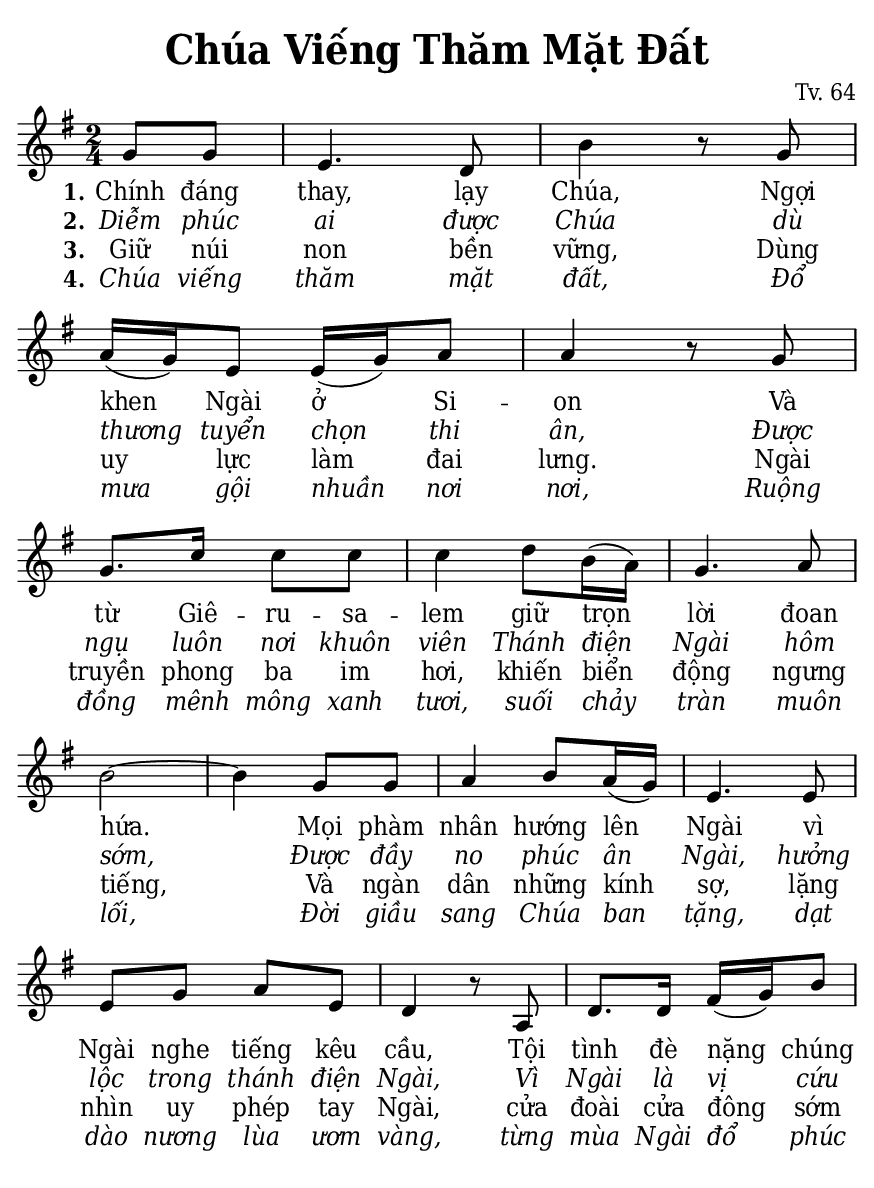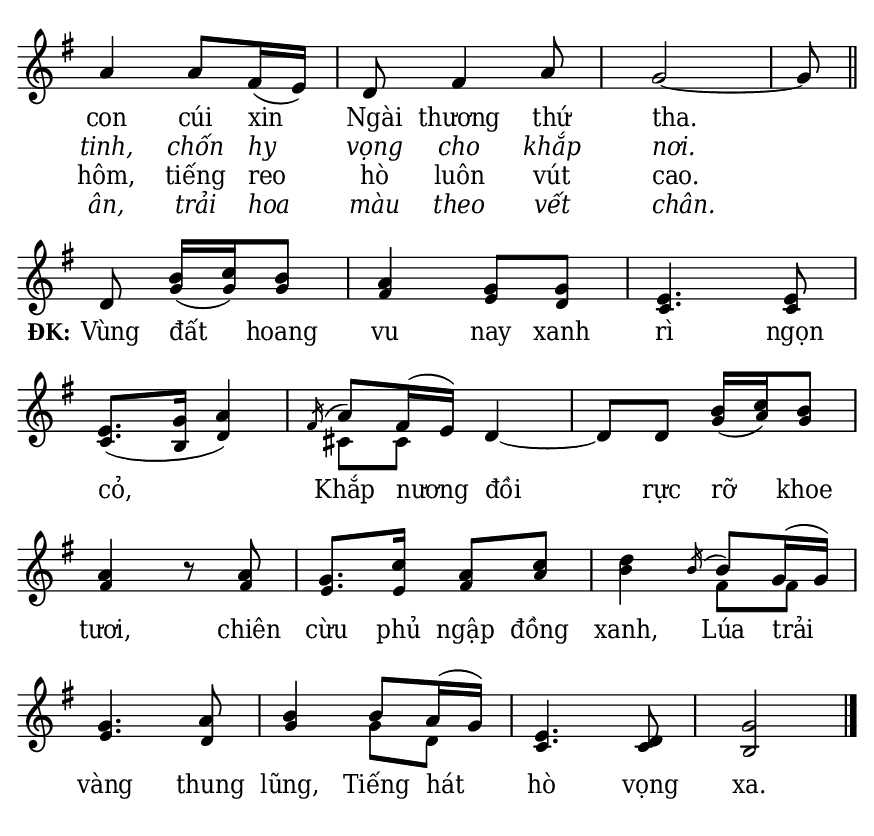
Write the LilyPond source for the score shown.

% Cài đặt chung\
\version "2.22.1"
\include "english.ly"

\header {
  title = \markup { \fontsize #1 "Chúa Viếng Thăm Mặt Đất" }
  composer = "Tv. 64"
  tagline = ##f
}

% Nhạc phiên khúc
nhacPhienKhucSop = \relative c'' {
  \partial 4 g8 g |
  e4. d8 |
  b'4 r8 g |
  a16 (g) e8 e16 (g) a8 |
  a4 r8 g |
  g8. c16 c8 c |
  c4 d8 b16 (a) |
  g4. a8 |
  b2 ~ |
  b4 g8 g |
  a4 b8 a16 (g) |
  e4. e8 |
  e g a e |
  d4 r8 a |
  d8. d16 fs (g) b8 |
  a4 a8 fs16 (e) |
  d8 fs4 a8 |
  g2 ~ |
  g8 \bar "||" \break
  
  d b'16 (c) b8 |
  a4 g8 g |
  e4. e8 |
  e8. (g16 a4) |
  \slashedGrace { fs16 ( } a8) fs16 (e) d4 ~ |
  d8 d b'16 (c) b8 |
  a4 r8 a |
  g8. c16 a8 c |
  d4 \slashedGrace { b16 ( } b8) g16 (g) |
  g4. a8 |
  b4 b8 a16 (g) |
  e4. d8 |
  g2 \bar "|."
}

nhacPhienKhucAlto = \relative c' {
  r4 |
  R2*17
  r8
  d8 g16 (g) g8 |
  fs4 e8 d |
  c4. c8 |
  c8. (b16 d4) |
  cs8 cs d4 ~ |
  d8 d g16 (a) g8 |
  fs4 r8 fs |
  e8. e16 fs8 a |
  b4 fs8 fs |
  e4. d8 |
  g4 g8 [d] |
  c4. c8 |
  b2
}

% Lời phiên khúc
loiPhienKhucSop = \lyrics {
  <<
    {
      \set stanza = "1."
      Chính đáng thay, lạy Chúa,
      Ngợi khen Ngài ở Si -- on
      Và từ Giê -- ru -- sa -- lem
      giữ trọn lời đoan hứa.
      Mọi phàm nhân hướng lên Ngài
      vì Ngài nghe tiếng kêu cầu,
      Tội tình đè nặng chúng con
      cúi xin Ngài thương thứ tha.
    }
    \new Lyrics {
	    \set associatedVoice = "beSop"
	    \set stanza = "2."
      \override Lyrics.LyricText.font-shape = #'italic
	    Diễm phúc ai được Chúa dù thương tuyển chọn thi ân,
	    Được ngụ luôn nơi khuôn viên Thánh điện Ngài hôm sớm,
	    Được đầy no phúc ân Ngài, hưởng lộc trong thánh điện Ngài,
	    Vì Ngài là vị cứu tinh, chốn hy vọng cho khắp nơi.
    }
    \new Lyrics {
	    \set associatedVoice = "beSop"
	    \set stanza = "3."
	    Giữ núi non bền vững,
	    Dùng uy lực làm đai lưng.
	    Ngài truyền phong ba im hơi,
	    khiến biển động ngưng tiếng,
	    Và ngàn dân những kính sợ,
	    lặng nhìn uy phép tay Ngài,
	    cửa đoài cửa đông sớm hôm,
	    tiếng reo hò luôn vút cao.
    }
    \new Lyrics {
	    \set associatedVoice = "beSop"
	    \set stanza = "4."
      \override Lyrics.LyricText.font-shape = #'italic
	    Chúa viếng thăm mặt đất,
	    Đổ mưa gội nhuần nơi nơi,
	    Ruộng đồng mênh mông xanh tươi,
	    suối chảy tràn muôn lối,
	    Đời giầu sang Chúa ban tặng,
	    dạt dào nương lùa ươm vàng,
	    từng mùa Ngài đổ phúc ân,
	    trải hoa màu theo vết chân.
    }
  >>
  \set stanza = "ĐK:"
  Vùng đất hoang vu nay xanh rì ngọn cỏ,
  Khắp nương đồi rực rỡ khoe tươi,
  chiên cừu phủ ngập đồng xanh,
  Lúa trải vàng thung lũng,
  Tiếng hát hò vọng xa.
}

% Dàn trang
\paper {
  #(set-paper-size "a5")
  top-margin = 3\mm
  bottom-margin = 3\mm
  left-margin = 3\mm
  right-margin = 3\mm
  indent = #0
  #(define fonts
	 (make-pango-font-tree "Deja Vu Serif Condensed"
	 		       "Deja Vu Serif Condensed"
			       "Deja Vu Serif Condensed"
			       (/ 20 20)))
  print-page-number = ##f
  system-system-spacing = #'((basic-distance . 0.1)
                             (padding . 2.5))
  ragged-bottom = ##t
}

TongNhip = {
  \key g \major \time 2/4
  \set Timing.beamExceptions = #'()
  \set Timing.baseMoment = #(ly:make-moment 1/4)
}

% Đổi kích thước nốt cho bè phụ
notBePhu =
#(define-music-function (font-size music) (number? ly:music?)
   (for-some-music
     (lambda (m)
       (if (music-is-of-type? m 'rhythmic-event)
           (begin
             (set! (ly:music-property m 'tweaks)
                   (cons `(font-size . ,font-size)
                         (ly:music-property m 'tweaks)))
             #t)
           #f))
     music)
   music)

\score {
  \new ChoirStaff <<
    \new Staff \with {
        \consists "Merge_rests_engraver"
        printPartCombineTexts = ##f
      }
      <<
      \new Voice \TongNhip \partCombine 
        \nhacPhienKhucSop
        \notBePhu -1 { \nhacPhienKhucAlto }
      \new NullVoice = beSop \nhacPhienKhucSop
      \new Lyrics \lyricsto beSop \loiPhienKhucSop
      >>
  >>
  \layout {
    \override Lyrics.LyricSpace.minimum-distance = #1.5
    \override Score.BarNumber.break-visibility = ##(#f #f #f)
    \override Score.SpacingSpanner.uniform-stretching = ##t
  } 
}
